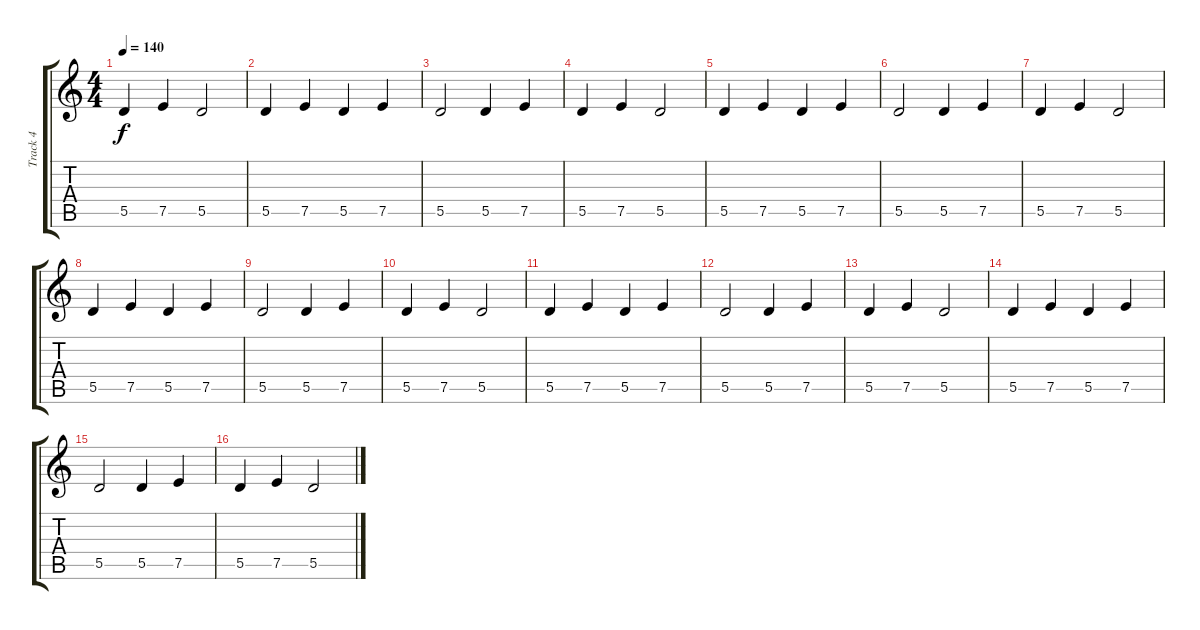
\track ("Track 4" "Track 4") {instrument overdrivenguitar}
\staff {score tabs}
\tuning (E4 B3 G3 D3 A2 E2) {hide}
\ts (4 4)
\tempo 140
\clef g2
\ks c
5.5.4{dy f} 7.5.4 5.5.2 |
5.5.4{volume 11} 7.5.4 5.5.4 7.5.4 |
5.5.2 5.5.4{volume 10} 7.5.4 |
5.5.4 7.5.4 5.5.2 |
5.5.4{volume 9} 7.5.4 5.5.4 7.5.4 |
5.5.2 5.5.4{volume 8} 7.5.4 |
5.5.4 7.5.4 5.5.2 |
5.5.4{volume 7} 7.5.4 5.5.4 7.5.4 |
5.5.2 5.5.4{volume 6} 7.5.4 |
5.5.4 7.5.4 5.5.2 |
5.5.4{volume 5} 7.5.4 5.5.4 7.5.4 |
5.5.2 5.5.4{volume 4} 7.5.4 |
5.5.4 7.5.4 5.5.2 |
5.5.4{volume 3} 7.5.4 5.5.4 7.5.4 |
5.5.2 5.5.4{volume 2} 7.5.4 |
5.5.4 7.5.4 5.5.2
